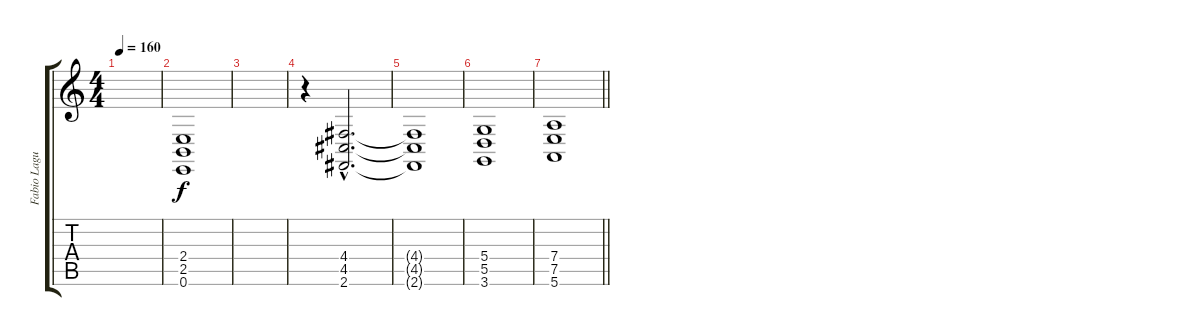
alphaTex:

\track ("Fabio Laguna" "Fabio Lagu") {instrument stringensemble1}
\staff {score tabs}
\tuning (E4 B3 G3 D3 A2 E2) {hide}
\ts (4 4)
\tempo 160
\clef g2
\ks c
|
(2.4 2.5 0.6).1 |
|
r.4 (4.4{hac} 4.5{hac} 2.6{hac}).2{d} |
(4.4{t} 4.5{t} 2.6{t}).1 |
(5.4 5.5 3.6).1 |
\barLineRight lightlight
(7.4 7.5 5.6).1
